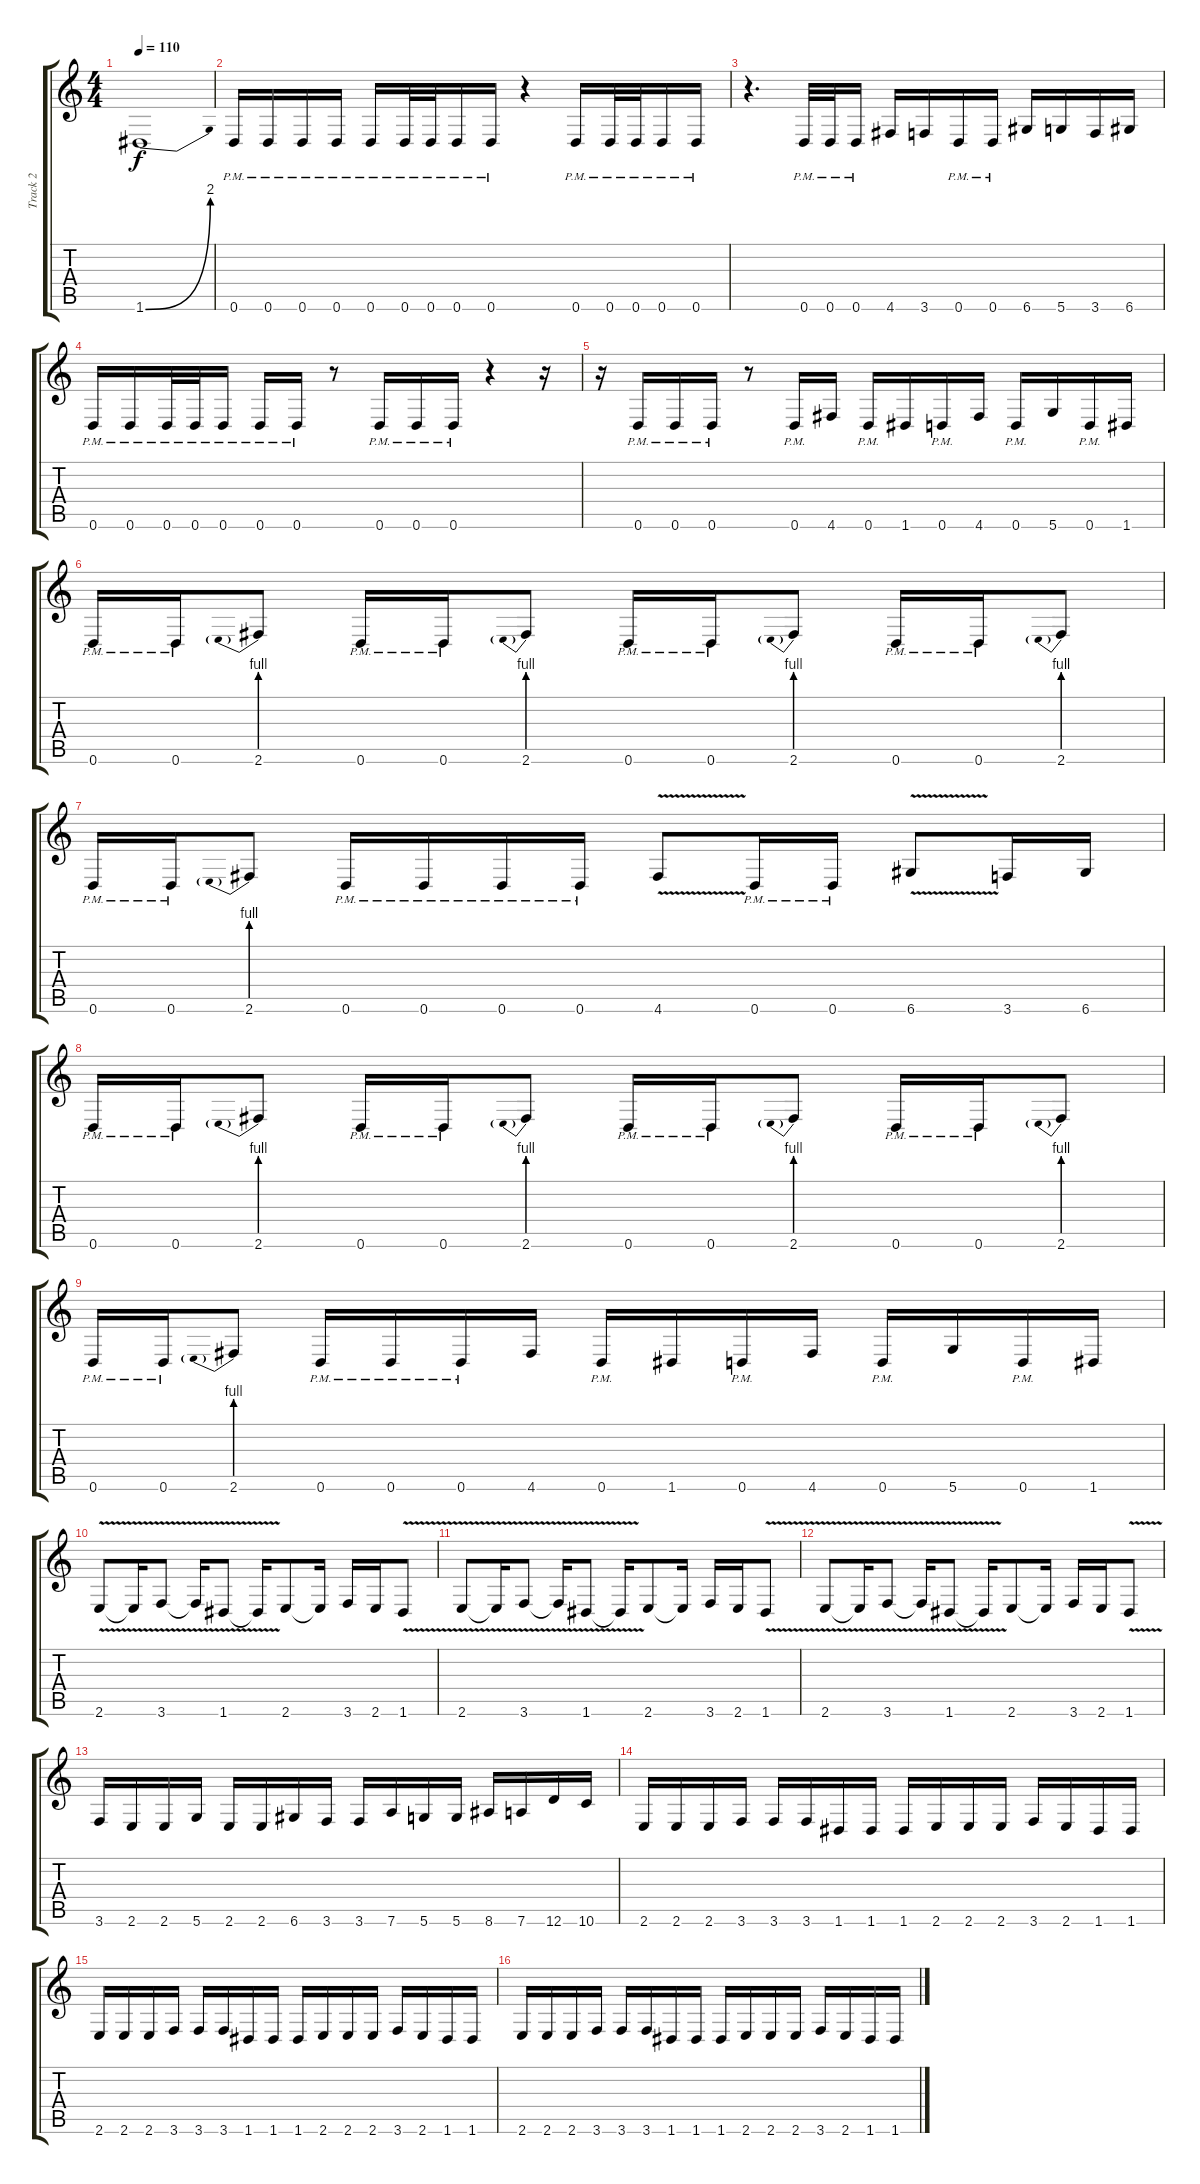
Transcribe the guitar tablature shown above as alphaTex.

\track ("Track 2" "Track 2") {instrument distortionguitar}
\staff {score tabs}
\tuning (E4 B3 G3 D3 A2 D2) {hide}
\ts (4 4)
\tempo 110
\clef g2
\ks c
1.6{be (bend 0 0 60 8) t}.1{dy f} |
0.6{pm}.16 0.6{pm}.16 0.6{pm}.16 0.6{pm}.16 0.6{pm}.16 0.6{pm}.32 0.6{pm}.32 0.6{pm}.16 0.6{pm}.16 r.4 0.6{pm}.16 0.6{pm}.32 0.6{pm}.32 0.6{pm}.16 0.6{pm}.16 |
r.4{d} 0.6{pm}.32 0.6{pm}.32 0.6{pm}.16 4.6.16 3.6.16 0.6{pm}.16 0.6{pm}.16 6.6.16 5.6.16 3.6.16 6.6.16 |
0.6{pm}.16 0.6{pm}.16 0.6{pm}.32 0.6{pm}.32 0.6{pm}.16 0.6{pm}.16 0.6{pm}.16 r.8 0.6{pm}.16 0.6{pm}.16 0.6{pm}.16 r.4 r.16 |
r.16 0.6{pm}.16 0.6{pm}.16 0.6{pm}.16 r.8 0.6{pm}.16 4.6.16 0.6{pm}.16 1.6.16 0.6{pm}.16 4.6.16 0.6{pm}.16 5.6.16 0.6{pm}.16 1.6.16 |
0.6{pm}.16 0.6{pm}.16 2.6{be (prebend 0 4 60 4)}.8 0.6{pm}.16 0.6{pm}.16 2.6{be (prebend 0 4 60 4)}.8 0.6{pm}.16 0.6{pm}.16 2.6{be (prebend 0 4 60 4)}.8 0.6{pm}.16 0.6{pm}.16 2.6{be (prebend 0 4 60 4)}.8 |
0.6{pm}.16 0.6{pm}.16 2.6{be (prebend 0 4 60 4)}.8 0.6{pm}.16 0.6{pm}.16 0.6{pm}.16 0.6{pm}.16 4.6{v}.8 0.6{pm}.16 0.6{pm}.16 6.6{v}.8 3.6.16 6.6.16 |
0.6{pm}.16 0.6{pm}.16 2.6{be (prebend 0 4 60 4)}.8 0.6{pm}.16 0.6{pm}.16 2.6{be (prebend 0 4 60 4)}.8 0.6{pm}.16 0.6{pm}.16 2.6{be (prebend 0 4 60 4)}.8 0.6{pm}.16 0.6{pm}.16 2.6{be (prebend 0 4 60 4)}.8 |
0.6{pm}.16 0.6{pm}.16 2.6{be (prebend 0 4 60 4)}.8 0.6{pm}.16 0.6{pm}.16 0.6{pm}.16 4.6.16 0.6{pm}.16 1.6.16 0.6{pm}.16 4.6.16 0.6{pm}.16 5.6.16 0.6{pm}.16 1.6.16 |
2.6{v}.8 2.6{v t}.16 3.6{v}.8 3.6{v t}.16 1.6{v}.8 1.6{v t}.16 2.6.8 2.6{t}.16 3.6.16 2.6.16 1.6{v}.8 |
2.6{v}.8 2.6{v t}.16 3.6{v}.8 3.6{v t}.16 1.6{v}.8 1.6{v t}.16 2.6.8 2.6{t}.16 3.6.16 2.6.16 1.6{v}.8 |
2.6{v}.8 2.6{v t}.16 3.6{v}.8 3.6{v t}.16 1.6{v}.8 1.6{v t}.16 2.6.8 2.6{t}.16 3.6.16 2.6.16 1.6{v}.8 |
3.6.16 2.6.16 2.6.16 5.6.16 2.6.16 2.6.16 6.6.16 3.6.16 3.6.16 7.6.16 5.6.16 5.6.16 8.6.16 7.6.16 12.6.16 10.6.16 |
2.6.16 2.6.16 2.6.16 3.6.16 3.6.16 3.6.16 1.6.16 1.6.16 1.6.16 2.6.16 2.6.16 2.6.16 3.6.16 2.6.16 1.6.16 1.6.16 |
2.6.16 2.6.16 2.6.16 3.6.16 3.6.16 3.6.16 1.6.16 1.6.16 1.6.16 2.6.16 2.6.16 2.6.16 3.6.16 2.6.16 1.6.16 1.6.16 |
2.6.16 2.6.16 2.6.16 3.6.16 3.6.16 3.6.16 1.6.16 1.6.16 1.6.16 2.6.16 2.6.16 2.6.16 3.6.16 2.6.16 1.6.16 1.6.16
